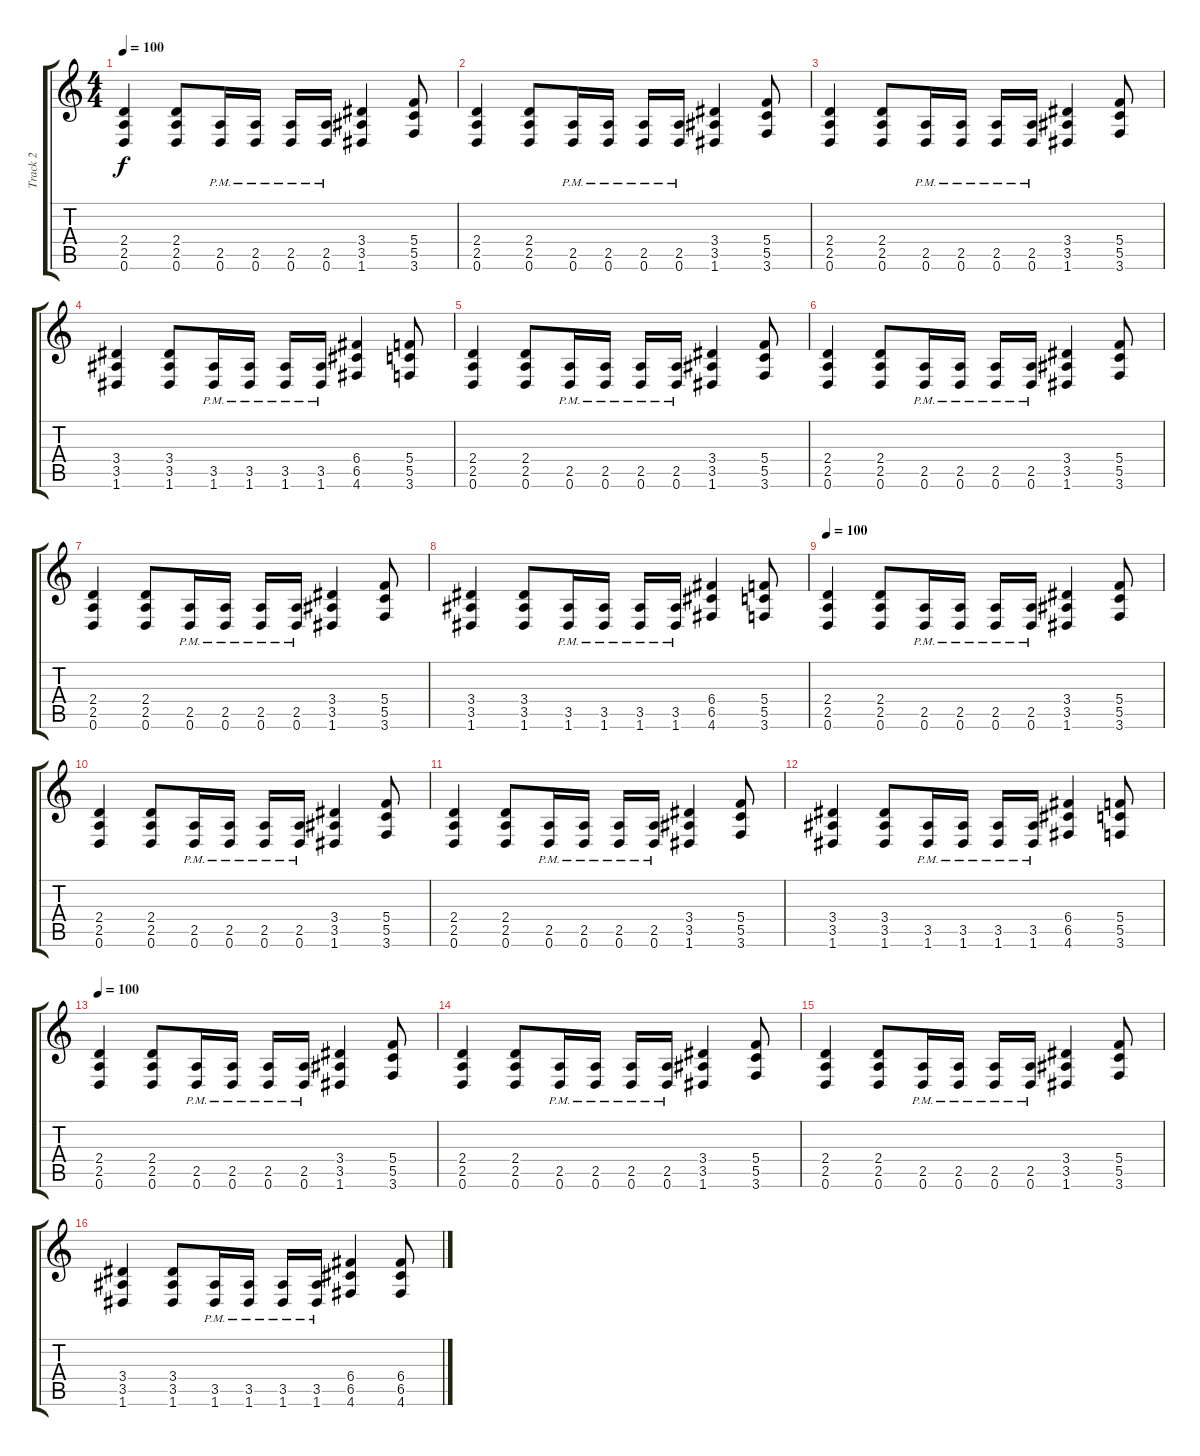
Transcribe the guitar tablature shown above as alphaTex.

\track ("Track 2" "Track 2") {instrument distortionguitar}
\staff {score tabs}
\tuning (D4 A3 F3 C3 G2 D2) {hide}
\ts (4 4)
\tempo 100
\clef g2
\ks c
(2.4 2.5 0.6).4{dy f} (2.4 2.5 0.6).8 (2.5{pm} 0.6{pm}).16 (2.5{pm} 0.6{pm}).16 (2.5{pm} 0.6{pm}).16 (2.5{pm} 0.6{pm}).16 (3.4 3.5 1.6).4 (5.4 5.5 3.6).8 |
(2.4 2.5 0.6).4 (2.4 2.5 0.6).8 (2.5{pm} 0.6{pm}).16 (2.5{pm} 0.6{pm}).16 (2.5{pm} 0.6{pm}).16 (2.5{pm} 0.6{pm}).16 (3.4 3.5 1.6).4 (5.4 5.5 3.6).8 |
(2.4 2.5 0.6).4 (2.4 2.5 0.6).8 (2.5{pm} 0.6{pm}).16 (2.5{pm} 0.6{pm}).16 (2.5{pm} 0.6{pm}).16 (2.5{pm} 0.6{pm}).16 (3.4 3.5 1.6).4 (5.4 5.5 3.6).8 |
(3.4 3.5 1.6).4 (3.4 3.5 1.6).8 (3.5{pm} 1.6{pm}).16 (3.5{pm} 1.6{pm}).16 (3.5{pm} 1.6{pm}).16 (3.5{pm} 1.6{pm}).16 (6.4 6.5 4.6).4 (5.4 5.5 3.6).8 |
(2.4 2.5 0.6).4 (2.4 2.5 0.6).8 (2.5{pm} 0.6{pm}).16 (2.5{pm} 0.6{pm}).16 (2.5{pm} 0.6{pm}).16 (2.5{pm} 0.6{pm}).16 (3.4 3.5 1.6).4 (5.4 5.5 3.6).8 |
(2.4 2.5 0.6).4 (2.4 2.5 0.6).8 (2.5{pm} 0.6{pm}).16 (2.5{pm} 0.6{pm}).16 (2.5{pm} 0.6{pm}).16 (2.5{pm} 0.6{pm}).16 (3.4 3.5 1.6).4 (5.4 5.5 3.6).8 |
(2.4 2.5 0.6).4 (2.4 2.5 0.6).8 (2.5{pm} 0.6{pm}).16 (2.5{pm} 0.6{pm}).16 (2.5{pm} 0.6{pm}).16 (2.5{pm} 0.6{pm}).16 (3.4 3.5 1.6).4 (5.4 5.5 3.6).8 |
(3.4 3.5 1.6).4 (3.4 3.5 1.6).8 (3.5{pm} 1.6{pm}).16 (3.5{pm} 1.6{pm}).16 (3.5{pm} 1.6{pm}).16 (3.5{pm} 1.6{pm}).16 (6.4 6.5 4.6).4 (5.4 5.5 3.6).8 |
\tempo 100
(2.4 2.5 0.6).4 (2.4 2.5 0.6).8 (2.5{pm} 0.6{pm}).16 (2.5{pm} 0.6{pm}).16 (2.5{pm} 0.6{pm}).16 (2.5{pm} 0.6{pm}).16 (3.4 3.5 1.6).4 (5.4 5.5 3.6).8 |
(2.4 2.5 0.6).4 (2.4 2.5 0.6).8 (2.5{pm} 0.6{pm}).16 (2.5{pm} 0.6{pm}).16 (2.5{pm} 0.6{pm}).16 (2.5{pm} 0.6{pm}).16 (3.4 3.5 1.6).4 (5.4 5.5 3.6).8 |
(2.4 2.5 0.6).4 (2.4 2.5 0.6).8 (2.5{pm} 0.6{pm}).16 (2.5{pm} 0.6{pm}).16 (2.5{pm} 0.6{pm}).16 (2.5{pm} 0.6{pm}).16 (3.4 3.5 1.6).4 (5.4 5.5 3.6).8 |
(3.4 3.5 1.6).4 (3.4 3.5 1.6).8 (3.5{pm} 1.6{pm}).16 (3.5{pm} 1.6{pm}).16 (3.5{pm} 1.6{pm}).16 (3.5{pm} 1.6{pm}).16 (6.4 6.5 4.6).4 (5.4 5.5 3.6).8 |
\tempo 100
(2.4 2.5 0.6).4 (2.4 2.5 0.6).8 (2.5{pm} 0.6{pm}).16 (2.5{pm} 0.6{pm}).16 (2.5{pm} 0.6{pm}).16 (2.5{pm} 0.6{pm}).16 (3.4 3.5 1.6).4 (5.4 5.5 3.6).8 |
(2.4 2.5 0.6).4 (2.4 2.5 0.6).8 (2.5{pm} 0.6{pm}).16 (2.5{pm} 0.6{pm}).16 (2.5{pm} 0.6{pm}).16 (2.5{pm} 0.6{pm}).16 (3.4 3.5 1.6).4 (5.4 5.5 3.6).8 |
(2.4 2.5 0.6).4 (2.4 2.5 0.6).8 (2.5{pm} 0.6{pm}).16 (2.5{pm} 0.6{pm}).16 (2.5{pm} 0.6{pm}).16 (2.5{pm} 0.6{pm}).16 (3.4 3.5 1.6).4 (5.4 5.5 3.6).8 |
(3.4 3.5 1.6).4 (3.4 3.5 1.6).8 (3.5{pm} 1.6{pm}).16 (3.5{pm} 1.6{pm}).16 (3.5{pm} 1.6{pm}).16 (3.5{pm} 1.6{pm}).16 (6.4 6.5 4.6).4 (6.4 6.5 4.6).8
